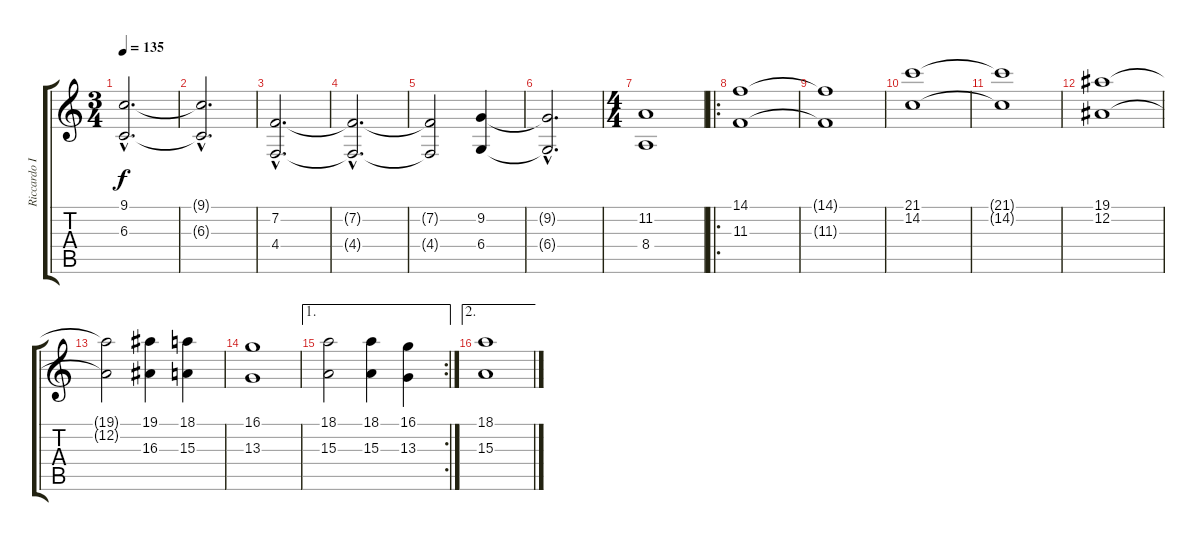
\track ("Riccardo Iacono" "Riccardo I") {instrument tremolostrings}
\staff {score tabs}
\tuning (Eb4 Bb3 Gb3 Db3 Ab2 Eb2) {hide}
\ts (3 4)
\tempo 135
\clef g2
\ks c
(9.1{hac t} 6.3{hac t}).2{d dy f} |
(9.1{hac t} 6.3{hac t}).2{d} |
(7.2{hac} 4.4{hac}).2{d} |
(7.2{hac t} 4.4{hac t}).2{d} |
(7.2{t} 4.4{t}).2 (9.2 6.4).4 |
(9.2{hac t} 6.4{hac t}).2{d} |
\ts (4 4)
(11.2 8.4).1 |
\ro
(14.1 11.3).1 |
(14.1{t} 11.3{t}).1 |
(21.1 14.2).1 |
(21.1{t} 14.2{t}).1 |
(19.1 12.2).1 |
(19.1{t} 12.2{t}).2 (19.1 16.3).4 (18.1 15.3).4 |
(16.1 13.3).1 |
\ae 1
\rc 2
(18.1 15.3).2 (18.1 15.3).4 (16.1 13.3).4 |
\ae 2
(18.1 15.3).1
